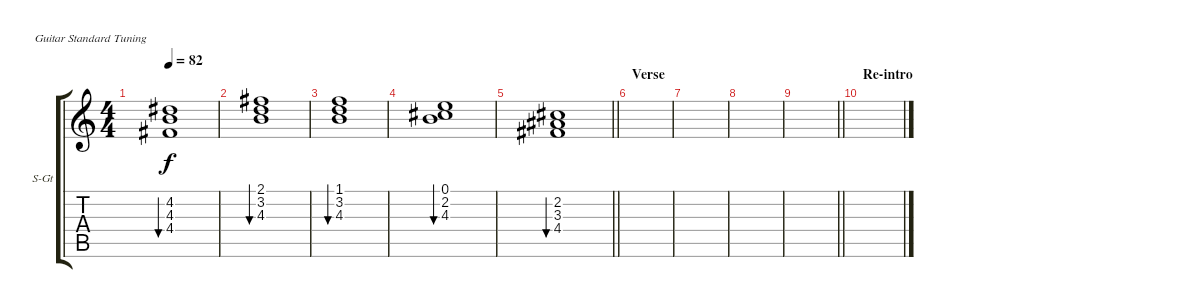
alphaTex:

\bracketExtendMode groupsimilarinstruments
\firstSystemTrackNameOrientation horizontal
\otherSystemsTrackNameOrientation horizontal
\track ("Steel Guitar" "S-Gt") {instrument acousticguitarsteel}
\staff {score tabs}
\tuning (E4 B3 G3 D3 A2 E2)
\ts (4 4)
\tempo 82
\clef g2
\scale
0.333333
\ks c
(4.2 4.4 4.3).1{bu 60 dy f} |
\scale
0.333333 (3.2 2.1 4.3).1{bu 60} |
\scale
0.333333 (3.2 1.1 4.3).1{bu 60} |
\scale
0.333333 (2.2 4.3 0.1).1{bu 60} |
\scale
0.333333
\barLineRight lightlight
(2.2 4.4 3.3).1{bu 60} |
\section ("" "Verse")
\scale
0.333333 |
\scale
0.333333 |
\scale
0.333333 |
\scale
0.333333
\barLineRight lightlight
|
\section ("" "Re-intro")
\scale
0.333333 |
\scale
0.333333 |
\scale
0.333333 |
\scale
0.333333 |
\scale
0.333333 |
\scale
0.333333 |
\scale
0.333333
